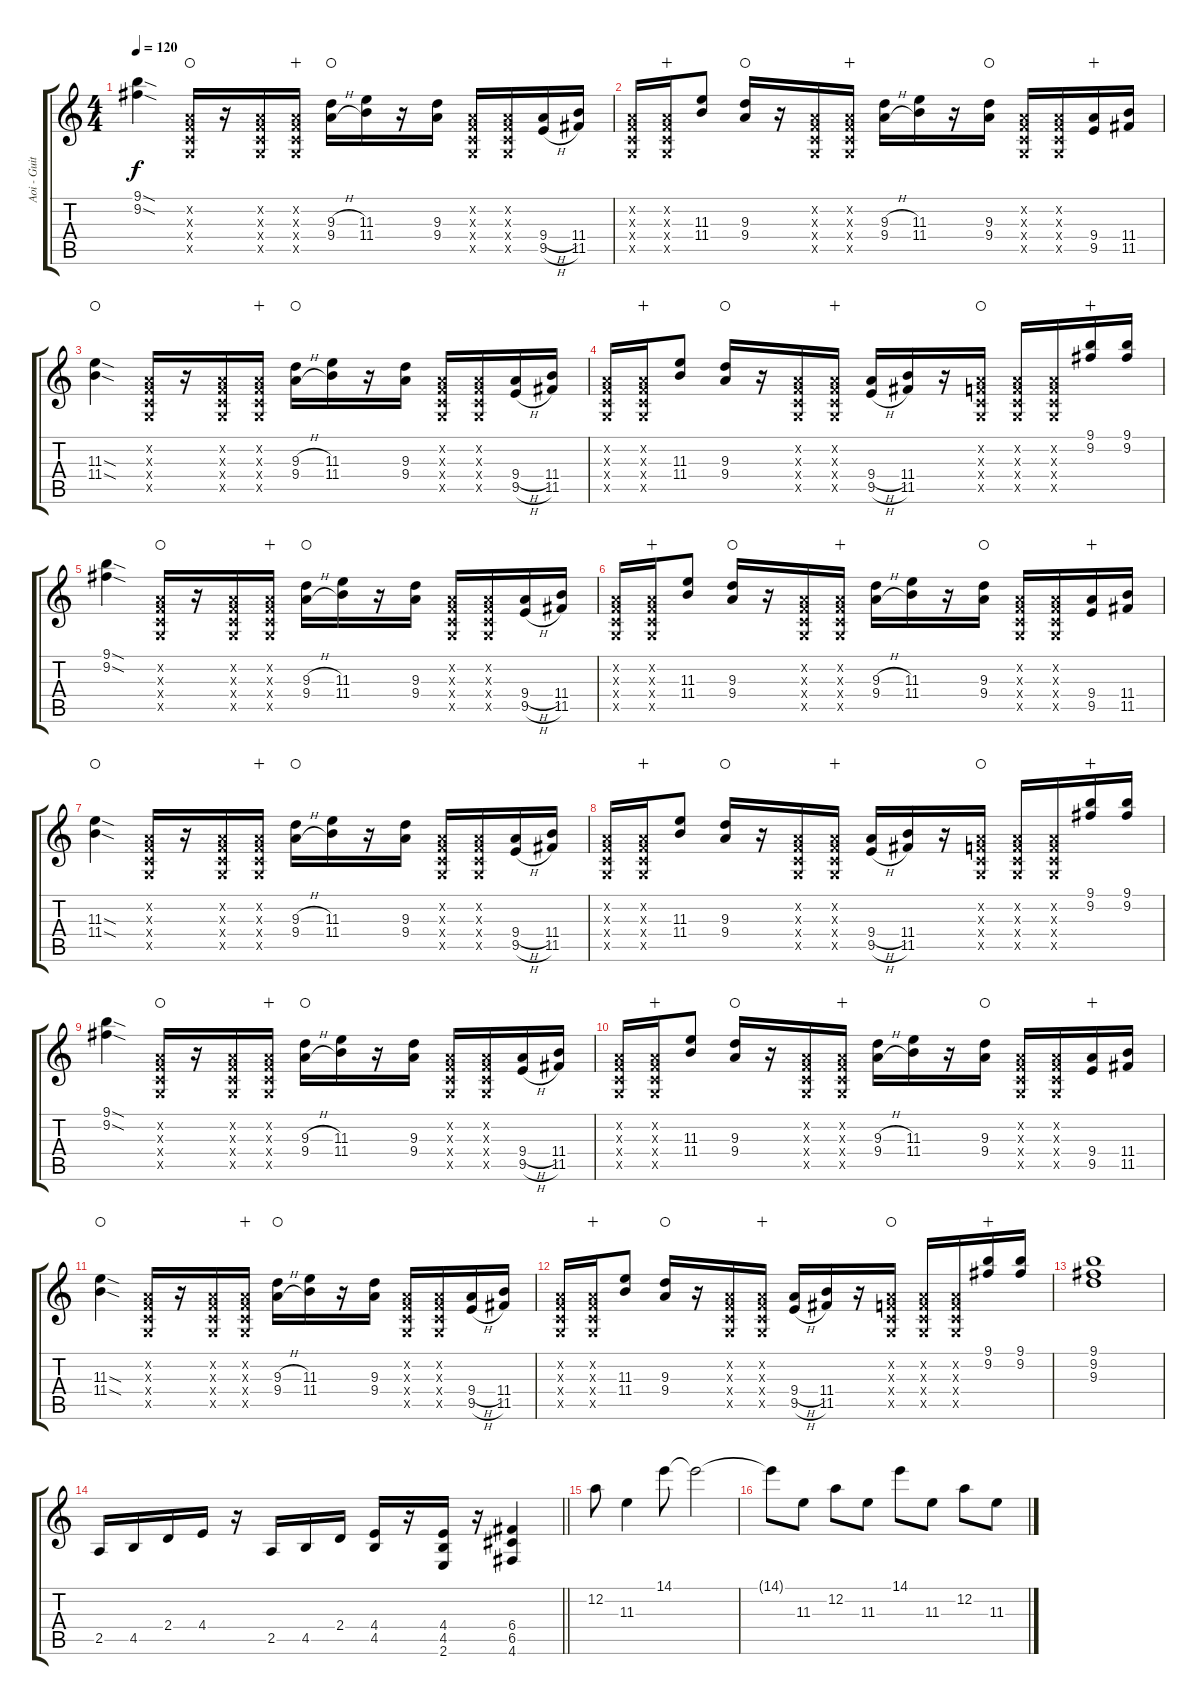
\track ("Aoi - Guitar 2" "Aoi - Guit") {instrument distortionguitar}
\staff {score tabs}
\tuning (D4 A3 F3 C3 G2 D2) {hide}
\ts (4 4)
\tempo 120
\clef g2
\ks c
(9.1{sod} 9.2{sod}).4{dy f} (0.2{x} 0.3{x} 0.4{x} 0.5{x}).16{waho} r.16 (0.2{x} 0.3{x} 0.4{x} 0.5{x}).16 (0.2{x} 0.3{x} 0.4{x} 0.5{x}).16{wahc} (9.3{h} 9.4{h}).16{waho} (11.3 11.4).16 r.16 (9.3 9.4).16 (0.2{x} 0.3{x} 0.4{x} 0.5{x}).16 (0.2{x} 0.3{x} 0.4{x} 0.5{x}).16 (9.4{h} 9.5{h}).16 (11.4 11.5).16 |
(0.2{x} 0.3{x} 0.4{x} 0.5{x}).16 (0.2{x} 0.3{x} 0.4{x} 0.5{x}).16{wahc} (11.3 11.4).8 (9.3 9.4).16{waho} r.16 (0.2{x} 0.3{x} 0.4{x} 0.5{x}).16 (0.2{x} 0.3{x} 0.4{x} 0.5{x}).16{wahc} (9.3{h} 9.4{h}).16 (11.3 11.4).16 r.16 (9.3 9.4).16{waho} (0.2{x} 0.3{x} 0.4{x} 0.5{x}).16 (0.2{x} 0.3{x} 0.4{x} 0.5{x}).16 (9.4 9.5).16{wahc} (11.4 11.5).16 |
(11.3{sod} 11.4{sod}).4{waho} (0.2{x} 0.3{x} 0.4{x} 0.5{x}).16 r.16 (0.2{x} 0.3{x} 0.4{x} 0.5{x}).16 (0.2{x} 0.3{x} 0.4{x} 0.5{x}).16{wahc} (9.3{h} 9.4{h}).16{waho} (11.3 11.4).16 r.16 (9.3 9.4).16 (0.2{x} 0.3{x} 0.4{x} 0.5{x}).16 (0.2{x} 0.3{x} 0.4{x} 0.5{x}).16 (9.4{h} 9.5{h}).16 (11.4 11.5).16 |
(0.2{x} 0.3{x} 0.4{x} 0.5{x}).16 (0.2{x} 0.3{x} 0.4{x} 0.5{x}).16{wahc} (11.3 11.4).8 (9.3 9.4).16{waho} r.16 (0.2{x} 0.3{x} 0.4{x} 0.5{x}).16 (0.2{x} 0.3{x} 0.4{x} 0.5{x}).16{wahc} (9.4{h} 9.5{h}).16 (11.4 11.5).16 r.16 (0.2{x} 0.3{x} 0.4{x} 0.5{x}).16{waho} (0.2{x} 0.3{x} 0.4{x} 0.5{x}).16 (0.2{x} 0.3{x} 0.4{x} 0.5{x}).16 (9.1 9.2).16{wahc} (9.1 9.2).16 |
(9.1{sod} 9.2{sod}).4 (0.2{x} 0.3{x} 0.4{x} 0.5{x}).16{waho} r.16 (0.2{x} 0.3{x} 0.4{x} 0.5{x}).16 (0.2{x} 0.3{x} 0.4{x} 0.5{x}).16{wahc} (9.3{h} 9.4{h}).16{waho} (11.3 11.4).16 r.16 (9.3 9.4).16 (0.2{x} 0.3{x} 0.4{x} 0.5{x}).16 (0.2{x} 0.3{x} 0.4{x} 0.5{x}).16 (9.4{h} 9.5{h}).16 (11.4 11.5).16 |
(0.2{x} 0.3{x} 0.4{x} 0.5{x}).16 (0.2{x} 0.3{x} 0.4{x} 0.5{x}).16{wahc} (11.3 11.4).8 (9.3 9.4).16{waho} r.16 (0.2{x} 0.3{x} 0.4{x} 0.5{x}).16 (0.2{x} 0.3{x} 0.4{x} 0.5{x}).16{wahc} (9.3{h} 9.4{h}).16 (11.3 11.4).16 r.16 (9.3 9.4).16{waho} (0.2{x} 0.3{x} 0.4{x} 0.5{x}).16 (0.2{x} 0.3{x} 0.4{x} 0.5{x}).16 (9.4 9.5).16{wahc} (11.4 11.5).16 |
(11.3{sod} 11.4{sod}).4{waho} (0.2{x} 0.3{x} 0.4{x} 0.5{x}).16 r.16 (0.2{x} 0.3{x} 0.4{x} 0.5{x}).16 (0.2{x} 0.3{x} 0.4{x} 0.5{x}).16{wahc} (9.3{h} 9.4{h}).16{waho} (11.3 11.4).16 r.16 (9.3 9.4).16 (0.2{x} 0.3{x} 0.4{x} 0.5{x}).16 (0.2{x} 0.3{x} 0.4{x} 0.5{x}).16 (9.4{h} 9.5{h}).16 (11.4 11.5).16 |
(0.2{x} 0.3{x} 0.4{x} 0.5{x}).16 (0.2{x} 0.3{x} 0.4{x} 0.5{x}).16{wahc} (11.3 11.4).8 (9.3 9.4).16{waho} r.16 (0.2{x} 0.3{x} 0.4{x} 0.5{x}).16 (0.2{x} 0.3{x} 0.4{x} 0.5{x}).16{wahc} (9.4{h} 9.5{h}).16 (11.4 11.5).16 r.16 (0.2{x} 0.3{x} 0.4{x} 0.5{x}).16{waho} (0.2{x} 0.3{x} 0.4{x} 0.5{x}).16 (0.2{x} 0.3{x} 0.4{x} 0.5{x}).16 (9.1 9.2).16{wahc} (9.1 9.2).16 |
(9.1{sod} 9.2{sod}).4 (0.2{x} 0.3{x} 0.4{x} 0.5{x}).16{waho} r.16 (0.2{x} 0.3{x} 0.4{x} 0.5{x}).16 (0.2{x} 0.3{x} 0.4{x} 0.5{x}).16{wahc} (9.3{h} 9.4{h}).16{waho} (11.3 11.4).16 r.16 (9.3 9.4).16 (0.2{x} 0.3{x} 0.4{x} 0.5{x}).16 (0.2{x} 0.3{x} 0.4{x} 0.5{x}).16 (9.4{h} 9.5{h}).16 (11.4 11.5).16 |
(0.2{x} 0.3{x} 0.4{x} 0.5{x}).16 (0.2{x} 0.3{x} 0.4{x} 0.5{x}).16{wahc} (11.3 11.4).8 (9.3 9.4).16{waho} r.16 (0.2{x} 0.3{x} 0.4{x} 0.5{x}).16 (0.2{x} 0.3{x} 0.4{x} 0.5{x}).16{wahc} (9.3{h} 9.4{h}).16 (11.3 11.4).16 r.16 (9.3 9.4).16{waho} (0.2{x} 0.3{x} 0.4{x} 0.5{x}).16 (0.2{x} 0.3{x} 0.4{x} 0.5{x}).16 (9.4 9.5).16{wahc} (11.4 11.5).16 |
(11.3{sod} 11.4{sod}).4{waho} (0.2{x} 0.3{x} 0.4{x} 0.5{x}).16 r.16 (0.2{x} 0.3{x} 0.4{x} 0.5{x}).16 (0.2{x} 0.3{x} 0.4{x} 0.5{x}).16{wahc} (9.3{h} 9.4{h}).16{waho} (11.3 11.4).16 r.16 (9.3 9.4).16 (0.2{x} 0.3{x} 0.4{x} 0.5{x}).16 (0.2{x} 0.3{x} 0.4{x} 0.5{x}).16 (9.4{h} 9.5{h}).16 (11.4 11.5).16 |
(0.2{x} 0.3{x} 0.4{x} 0.5{x}).16 (0.2{x} 0.3{x} 0.4{x} 0.5{x}).16{wahc} (11.3 11.4).8 (9.3 9.4).16{waho} r.16 (0.2{x} 0.3{x} 0.4{x} 0.5{x}).16 (0.2{x} 0.3{x} 0.4{x} 0.5{x}).16{wahc} (9.4{h} 9.5{h}).16 (11.4 11.5).16 r.16 (0.2{x} 0.3{x} 0.4{x} 0.5{x}).16{waho} (0.2{x} 0.3{x} 0.4{x} 0.5{x}).16 (0.2{x} 0.3{x} 0.4{x} 0.5{x}).16 (9.1 9.2).16{wahc} (9.1 9.2).16 |
(9.1 9.2 9.3).1 |
\barLineRight lightlight
2.5.16 4.5.16 2.4.16 4.4.16 r.16 2.5.16 4.5.16 2.4.16 (4.4 4.5).16 r.16 (4.4 4.5 2.6).16 r.16 (6.4 6.5 4.6).4 |
12.2.8{instrument distortionguitar} 11.3.4 14.1.8 14.1{t}.2 |
14.1{t}.8 11.3.8 12.2.8 11.3.8 14.1.8 11.3.8 12.2.8 11.3.8
